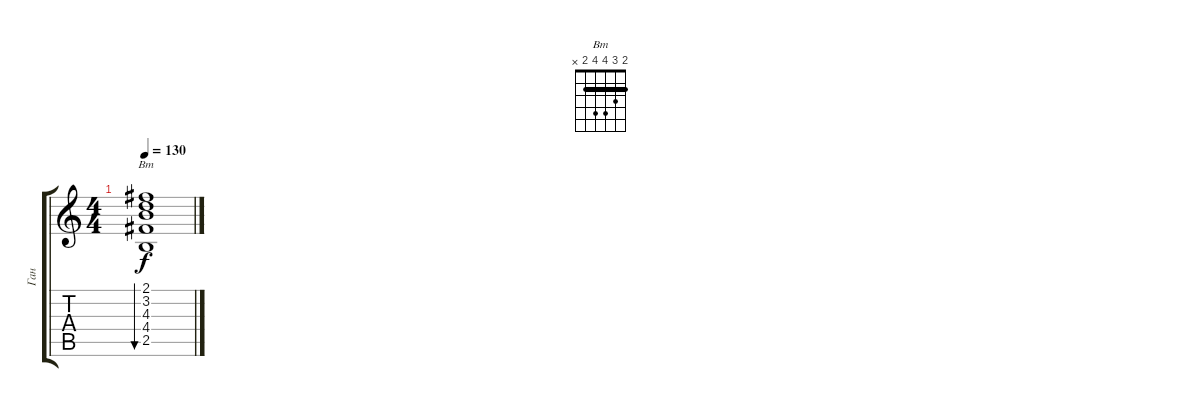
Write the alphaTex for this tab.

\track ("Ган" "Ган") {instrument electricguitarclean}
\staff {score tabs}
\tuning (E4 B3 G3 D3 A2 E2) {hide}
\chord ("Bm" 2 3 4 4 2 x) {barre 2}
\ts (4 4)
\tempo 130
\clef g2
\ks c
(2.1 3.2 4.3 4.4 2.5).1{bu 60 ch "Bm" dy f}
